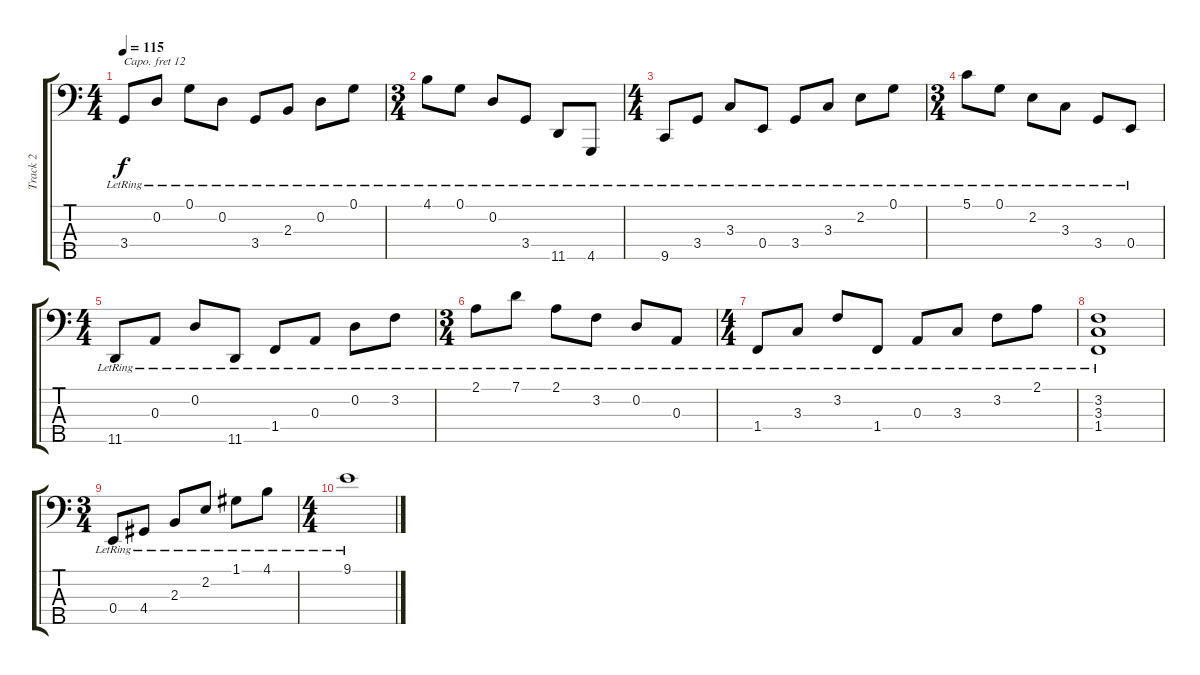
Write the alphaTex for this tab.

\track ("Track 2" "Track 2") {instrument acousticgrandpiano}
\staff {score tabs}
\capo 12
\tuning (G2 D2 A1 E1 Eb0) {hide}
\ts (4 4)
\tempo 115
\clef f4
\ks c
3.4{lr}.8{dy f} 0.2{lr}.8 0.1{lr}.8 0.2{lr}.8 3.4{lr}.8 2.3{lr}.8 0.2{lr}.8 0.1{lr}.8 |
\ts (3 4)
4.1{lr}.8 0.1{lr}.8 0.2{lr}.8 3.4{lr}.8 11.5{lr}.8 4.5{lr}.8 |
\ts (4 4)
9.5{lr}.8 3.4{lr}.8 3.3{lr}.8 0.4{lr}.8 3.4{lr}.8 3.3{lr}.8 2.2{lr}.8 0.1{lr}.8 |
\ts (3 4)
5.1{lr}.8 0.1{lr}.8 2.2{lr}.8 3.3{lr}.8 3.4{lr}.8 0.4{lr}.8 |
\ts (4 4)
11.5{lr}.8 0.3{lr}.8 0.2{lr}.8 11.5{lr}.8 1.4{lr}.8 0.3{lr}.8 0.2{lr}.8 3.2{lr}.8 |
\ts (3 4)
2.1{lr}.8 7.1{lr}.8 2.1{lr}.8 3.2{lr}.8 0.2{lr}.8 0.3{lr}.8 |
\ts (4 4)
1.4{lr}.8 3.3{lr}.8 3.2{lr}.8 1.4{lr}.8 0.3{lr}.8 3.3{lr}.8 3.2{lr}.8 2.1{lr}.8 |
(3.2{lr} 3.3{lr} 1.4{lr}).1 |
\ts (3 4)
0.4{lr}.8 4.4{lr}.8 2.3{lr}.8 2.2{lr}.8 1.1{lr}.8 4.1{lr}.8 |
\ts (4 4)
9.1{lr}.1
